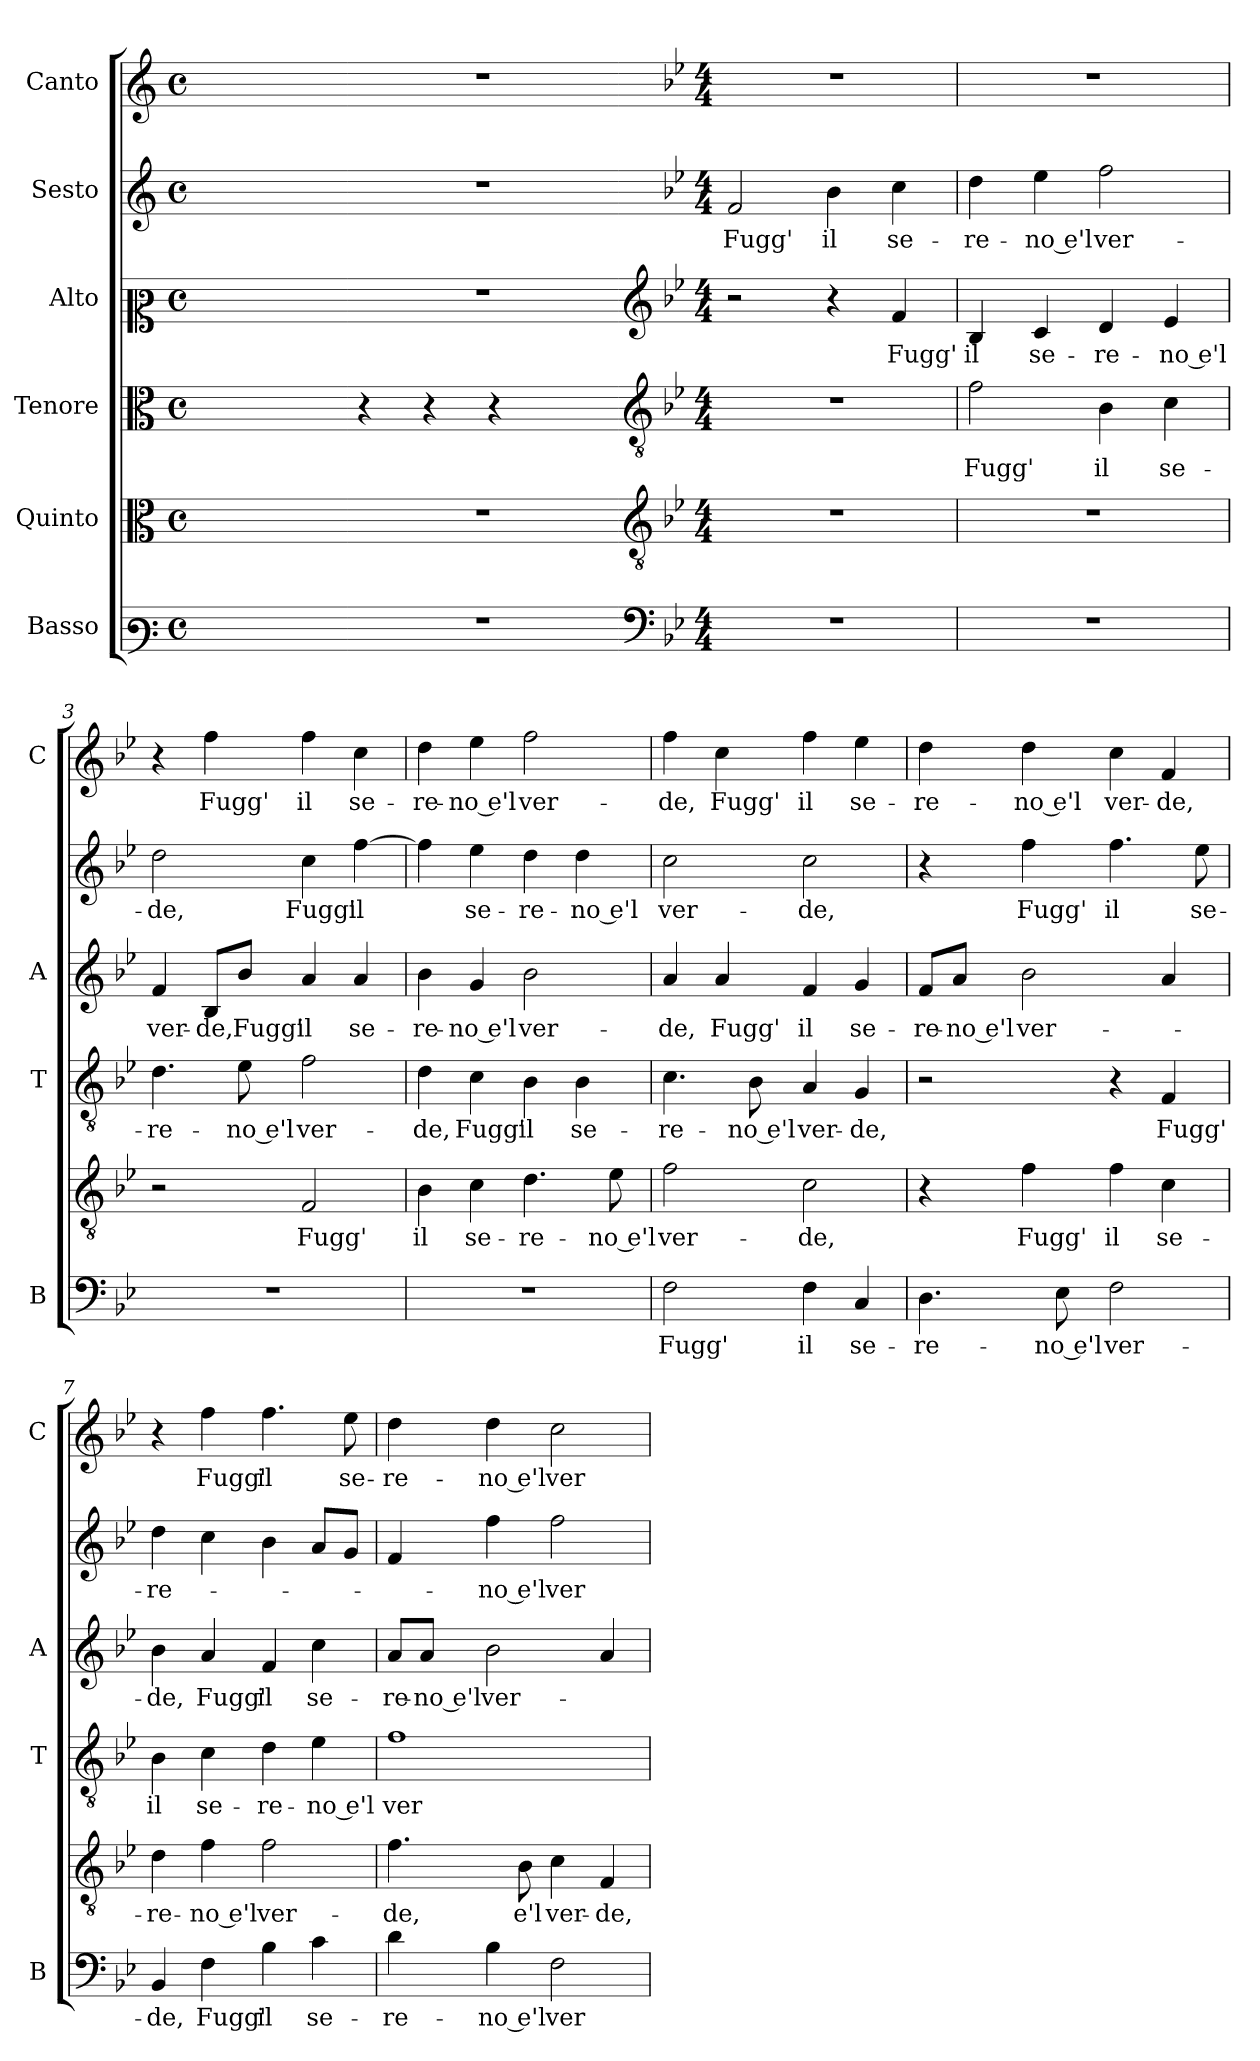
**kern	**text	**kern	**text	**kern	**text	**kern	**text	**kern	**text	**kern	**text
*part6	*part6	*part5	*part5	*part4	*part4	*part3	*part3	*part2	*part2	*part1	*part1
*staff6	*staff6	*staff5	*staff5	*staff4	*staff4	*staff3	*staff3	*staff2	*staff2	*staff1	*staff1
*I"Basso	*	*I"Quinto	*	*I"Tenore	*	*I"Alto	*	*I"Sesto	*	*I"Canto	*
*I'B	*	*	*	*I'T	*	*I'A	*	*	*	*I'C	*
*clefF3	*	*clefC3	*	*clefC3	*	*clefC2	*	*clefG2	*	*clefG2	*
*k[]	*	*k[]	*	*k[]	*	*k[]	*	*k[]	*	*k[]	*
*C:	*	*C:	*	*C:	*	*C:	*	*C:	*	*C:	*
*M4/4	*	*M4/4	*	*M4/4	*	*M4/4	*	*M4/4	*	*M4/4	*
*met(c)	*	*met(c)	*	*met(c)	*	*met(c)	*	*met(c)	*	*met(c)	*
=	=	=	=	=	=	=	=	=	=	=	=
1ryy	.	1ryy	.	1ryy	.	1ryy	.	1ryy	.	1ryy	.
=1X-	=1X-	=1X-	=1X-	=1X-	=1X-	=1X-	=1X-	=1X-	=1X-	=1X-	=1X-
1r	.	1r	.	4r	.	1r	.	1r	.	1r	.
.	.	.	.	4r	.	.	.	.	.	.	.
.	.	.	.	4r	.	.	.	.	.	.	.
.	.	.	.	4ryy	.	.	.	.	.	.	.
=1-	=1-	=1-	=1-	=1-	=1-	=1-	=1-	=1-	=1-	=1-	=1-
*clefF4	*	*clefGv2	*	*clefGv2	*	*clefG2	*	*	*	*	*
*k[b-e-]	*	*k[b-e-]	*	*k[b-e-]	*	*k[b-e-]	*	*k[b-e-]	*	*k[b-e-]	*
*B-:	*	*B-:	*	*B-:	*	*B-:	*	*B-:	*	*B-:	*
*M4/4	*	*M4/4	*	*M4/4	*	*M4/4	*	*M4/4	*	*M4/4	*
!	!	!	!	!	!	!	!	!	!LO:LY:b	!	!
1r	.	1r	.	1r	.	2r	.	2f/	Fugg'	1r	.
!	!	!	!	!	!	!	!	!	!LO:LY:b	!	!
.	.	.	.	.	.	4r	.	4b-\	il	.	.
!	!	!	!	!	!	!	!LO:LY:b	!	!LO:LY:b	!	!
.	.	.	.	.	.	4f/	Fugg'	4cc\	se-	.	.
=2	=2	=2	=2	=2	=2	=2	=2	=2	=2	=2	=2
!	!	!	!	!	!LO:LY:b	!	!LO:LY:b	!	!LO:LY:b	!	!
1r	.	1r	.	2f\	Fugg'	4B-/	il	4dd\	-re-	1r	.
!	!	!	!	!	!	!	!LO:LY:b	!	!LO:LY:b	!	!
.	.	.	.	.	.	4c/	se-	4ee-\	-no e'l	.	.
!	!	!	!	!	!LO:LY:b	!	!LO:LY:b	!	!LO:LY:b	!	!
.	.	.	.	4B-\	il	4d/	-re-	2ff\	ver-	.	.
!	!	!	!	!	!LO:LY:b	!	!LO:LY:b	!	!	!	!
.	.	.	.	4c\	se-	4e-/	-no e'l	.	.	.	.
=3	=3	=3	=3	=3	=3	=3	=3	=3	=3	=3	=3
!	!	!	!	!	!LO:LY:b	!	!LO:LY:b	!	!LO:LY:b	!	!
1r	.	2r	.	4.d\	-re-	4f/	ver-	2dd\	-de,	4r	.
!	!	!	!	!	!	!	!LO:LY:b	!	!	!	!LO:LY:b
.	.	.	.	.	.	8B-/L	-de,	.	.	4ff\	Fugg'
!	!	!	!	!	!LO:LY:b	!	!LO:LY:b	!	!	!	!
.	.	.	.	8e-\	-no e'l	8b-/J	Fugg'	.	.	.	.
!	!	!	!LO:LY:b	!	!LO:LY:b	!	!LO:LY:b	!	!LO:LY:b	!	!LO:LY:b
.	.	2F/	Fugg'	2f\	ver-	4a/	il	4cc\	Fugg'	4ff\	il
!	!	!	!	!	!	!	!LO:LY:b	!	!LO:LY:b	!	!LO:LY:b
.	.	.	.	.	.	4a/	se-	[4ff\	il	4cc\	se-
=4	=4	=4	=4	=4	=4	=4	=4	=4	=4	=4	=4
!	!	!	!LO:LY:b	!	!LO:LY:b	!	!LO:LY:b	!	!	!	!LO:LY:b
1r	.	4B-\	il	4d\	-de,	4b-\	-re-	4ff\]	.	4dd\	-re-
!	!	!	!LO:LY:b	!	!LO:LY:b	!	!LO:LY:b	!	!LO:LY:b	!	!LO:LY:b
.	.	4c\	se-	4c\	Fugg'	4g/	-no e'l	4ee-\	se-	4ee-\	-no e'l
!	!	!	!LO:LY:b	!	!LO:LY:b	!	!LO:LY:b	!	!LO:LY:b	!	!LO:LY:b
.	.	4.d\	-re-	4B-\	il	2b-\	ver-	4dd\	-re-	2ff\	ver-
!	!	!	!	!	!LO:LY:b	!	!	!	!LO:LY:b	!	!
.	.	.	.	4B-\	se-	.	.	4dd\	-no e'l	.	.
!	!	!	!LO:LY:b	!	!	!	!	!	!	!	!
.	.	8e-\	-no e'l	.	.	.	.	.	.	.	.
=5	=5	=5	=5	=5	=5	=5	=5	=5	=5	=5	=5
!	!LO:LY:b	!	!LO:LY:b	!	!LO:LY:b	!	!LO:LY:b	!	!LO:LY:b	!	!LO:LY:b
2F\	Fugg'	2f\	ver-	4.c\	-re-	4a/	-de,	2cc\	ver-	4ff\	-de,
!	!	!	!	!	!	!	!LO:LY:b	!	!	!	!LO:LY:b
.	.	.	.	.	.	4a/	Fugg'	.	.	4cc\	Fugg'
!	!	!	!	!	!LO:LY:b	!	!	!	!	!	!
.	.	.	.	8B-\	-no e'l	.	.	.	.	.	.
!	!LO:LY:b	!	!LO:LY:b	!	!LO:LY:b	!	!LO:LY:b	!	!LO:LY:b	!	!LO:LY:b
4F\	il	2c\	-de,	4A/	ver-	4f/	il	2cc\	-de,	4ff\	il
!	!LO:LY:b	!	!	!	!LO:LY:b	!	!LO:LY:b	!	!	!	!LO:LY:b
4C/	se-	.	.	4G/	-de,	4g/	se-	.	.	4ee-\	se-
!!LO:LB:g=z
=6	=6	=6	=6	=6	=6	=6	=6	=6	=6	=6	=6
!	!LO:LY:b	!	!	!	!	!	!LO:LY:b	!	!	!	!LO:LY:b
4.D\	-re-	4r	.	2r	.	8f/L	-re-	4r	.	4dd\	-re-
!	!	!	!	!	!	!	!LO:LY:b	!	!	!	!
.	.	.	.	.	.	8a/J	-no e'l	.	.	.	.
!	!	!	!LO:LY:b	!	!	!	!LO:LY:b	!	!LO:LY:b	!	!LO:LY:b
.	.	4f\	Fugg'	.	.	2b-\	ver-	4ff\	Fugg'	4dd\	-no e'l
!	!LO:LY:b	!	!	!	!	!	!	!	!	!	!
8E-\	-no e'l	.	.	.	.	.	.	.	.	.	.
!	!LO:LY:b	!	!LO:LY:b	!	!	!	!	!	!LO:LY:b	!	!LO:LY:b
2F\	ver-	4f\	il	4r	.	.	.	4.ff\	il	4cc\	ver-
!	!	!	!LO:LY:b	!	!LO:LY:b	!	!	!	!	!	!LO:LY:b
.	.	4c\	se-	4F/	Fugg'	4a/	.	.	.	4f/	-de,
!	!	!	!	!	!	!	!	!	!LO:LY:b	!	!
.	.	.	.	.	.	.	.	8ee-\	se-	.	.
=7	=7	=7	=7	=7	=7	=7	=7	=7	=7	=7	=7
!	!LO:LY:b	!	!LO:LY:b	!	!LO:LY:b	!	!LO:LY:b	!	!LO:LY:b	!	!
4BB-/	-de,	4d\	-re-	4B-\	il	4b-\	-de,	4dd\	-re-	4r	.
!	!LO:LY:b	!	!LO:LY:b	!	!LO:LY:b	!	!LO:LY:b	!	!	!	!LO:LY:b
4F\	Fugg'	4f\	-no e'l	4c\	se-	4a/	Fugg'	4cc\	.	4ff\	Fugg'
!	!LO:LY:b	!	!LO:LY:b	!	!LO:LY:b	!	!LO:LY:b	!	!	!	!LO:LY:b
4B-\	il	2f\	ver-	4d\	-re-	4f/	il	4b-\	.	4.ff\	il
!	!LO:LY:b	!	!	!	!LO:LY:b	!	!LO:LY:b	!	!	!	!
4c\	se-	.	.	4e-\	-no e'l	4cc\	se-	8a/L	.	.	.
!	!	!	!	!	!	!	!	!	!	!	!LO:LY:b
.	.	.	.	.	.	.	.	8g/J	.	8ee-\	se-
=8	=8	=8	=8	=8	=8	=8	=8	=8	=8	=8	=8
!	!LO:LY:b	!	!LO:LY:b	!	!LO:LY:b	!	!LO:LY:b	!	!	!	!LO:LY:b
4d\	-re-	4.f\	-de,	1f	ver-	8a/L	-re-	4f/	.	4dd\	-re-
!	!	!	!	!	!	!	!LO:LY:b	!	!	!	!
.	.	.	.	.	.	8a/J	-no e'l	.	.	.	.
!	!LO:LY:b	!	!	!	!	!	!LO:LY:b	!	!LO:LY:b	!	!LO:LY:b
4B-\	-no e'l	.	.	.	.	2b-\	ver-	4ff\	-no e'l	4dd\	-no e'l
!	!	!	!LO:LY:b	!	!	!	!	!	!	!	!
.	.	8B-\	e'l	.	.	.	.	.	.	.	.
!	!LO:LY:b	!	!LO:LY:b	!	!	!	!	!	!LO:LY:b	!	!LO:LY:b
2F\	ver-	4c\	ver-	.	.	.	.	2ff\	ver-	2cc\	ver-
!	!	!	!LO:LY:b	!	!	!	!	!	!	!	!
.	.	4F/	-de,	.	.	4a/	.	.	.	.	.
=	=	=	=	=	=	=	=	=	=	=	=
*-	*-	*-	*-	*-	*-	*-	*-	*-	*-	*-	*-
